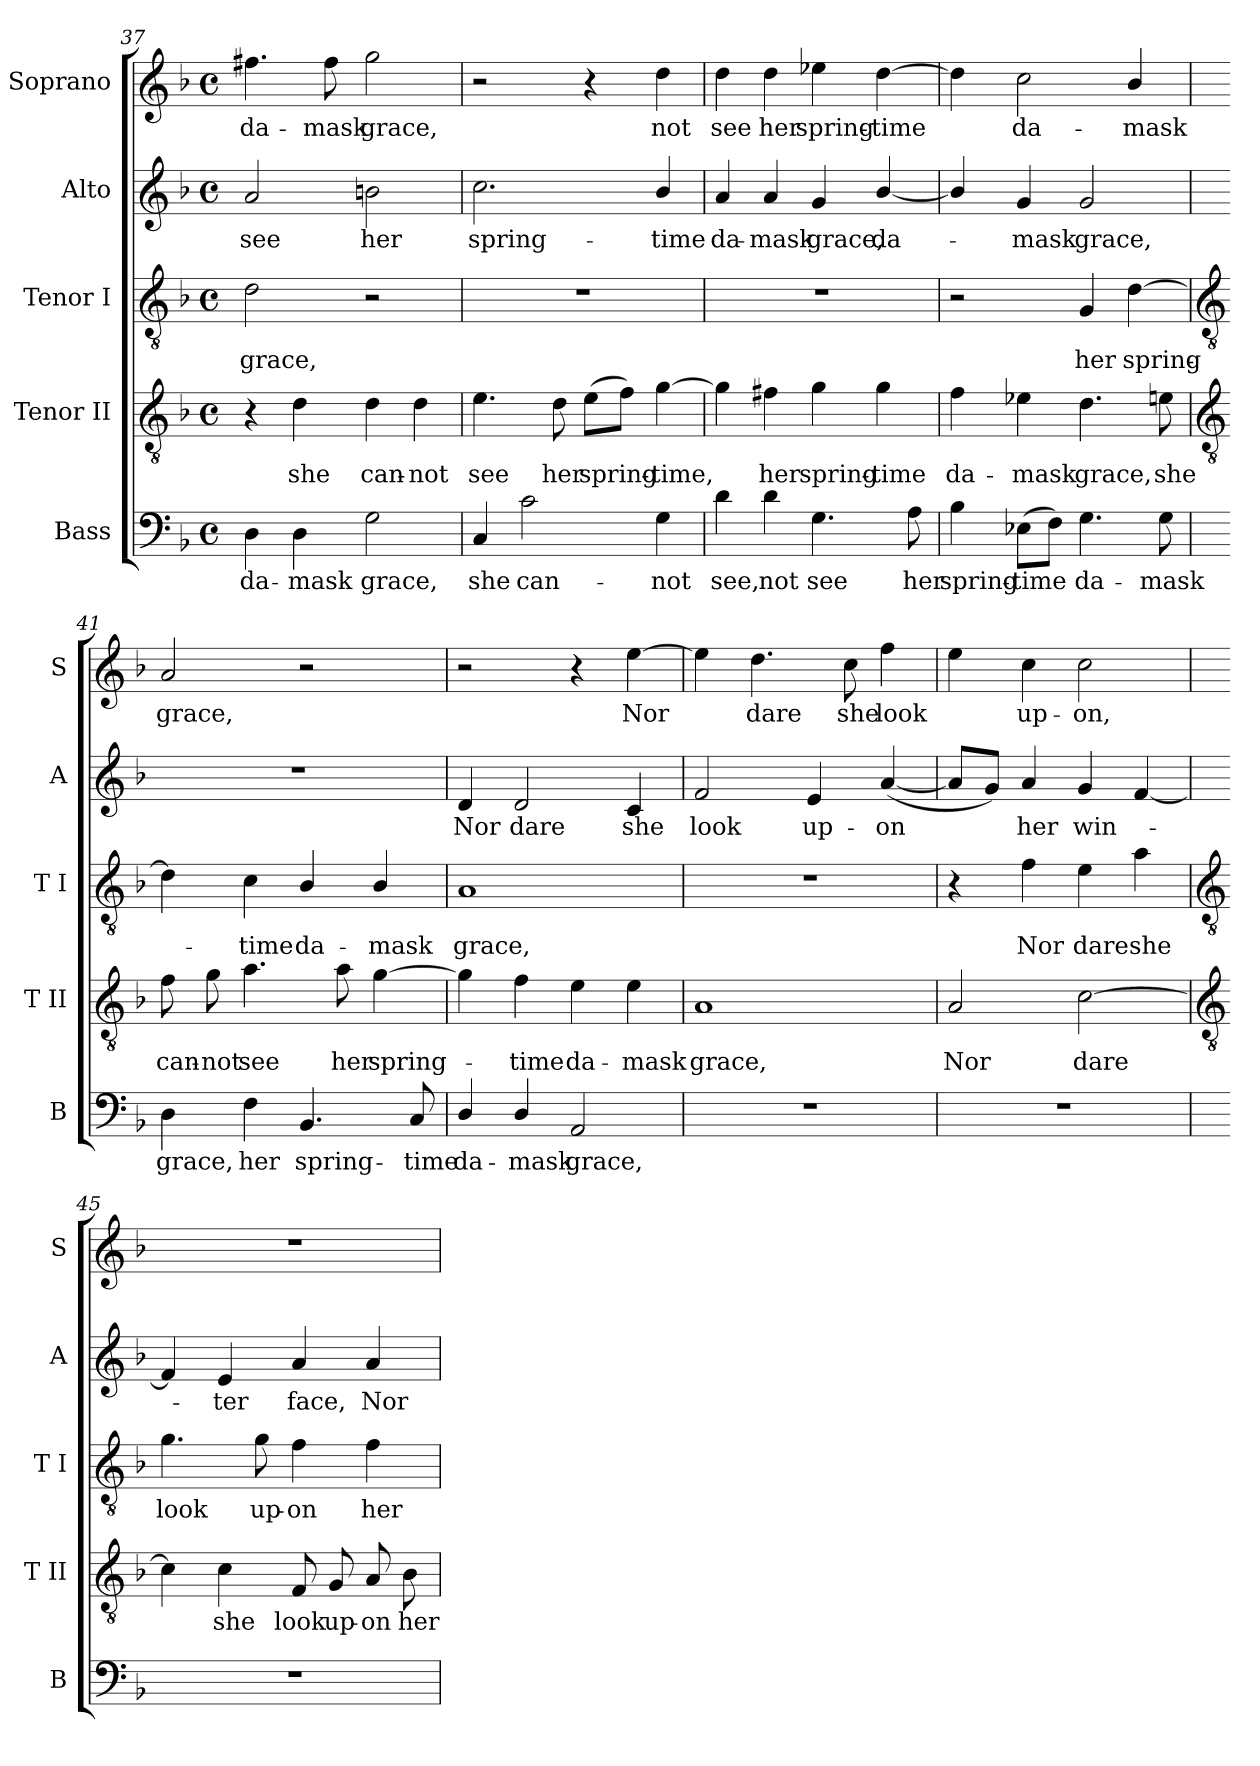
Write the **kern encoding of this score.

**kern	**text	**kern	**text	**kern	**text	**kern	**text	**kern	**text
*part5	*part5	*part4	*part4	*part3	*part3	*part2	*part2	*part1	*part1
*staff5	*staff5	*staff4	*staff4	*staff3	*staff3	*staff2	*staff2	*staff1	*staff1
*I"Bass	*	*I"Tenor II	*	*I"Tenor I	*	*I"Alto	*	*I"Soprano	*
*I'B	*	*I'T II	*	*I'T I	*	*I'A	*	*I'S	*
!!LO:LB:g=z
*clefF4	*	*clefGv2	*	*clefGv2	*	*clefG2	*	*clefG2	*
*k[b-]	*	*k[b-]	*	*k[b-]	*	*k[b-]	*	*k[b-]	*
*F:	*	*F:	*	*F:	*	*F:	*	*F:	*
*M4/4	*	*M4/4	*	*M4/4	*	*M4/4	*	*M4/4	*
*met(c)	*	*met(c)	*	*met(c)	*	*met(c)	*	*met(c)	*
=37	=37	=37	=37	=37	=37	=37	=37	=37	=37
!	!LO:LY:b	!	!	!	!LO:LY:b	!	!LO:LY:b	!	!LO:LY:b
4D	da-	4r	.	2d	grace,	2a	see	4.ff#X	da-
!	!LO:LY:b	!	!LO:LY:b	!	!	!	!	!	!
4D	-mask	4d	she	.	.	.	.	.	.
!	!	!	!	!	!	!	!	!	!LO:LY:b
.	.	.	.	.	.	.	.	8ff#	-mask
!	!LO:LY:b	!	!LO:LY:b	!	!	!	!LO:LY:b	!	!LO:LY:b
2G	grace,	4d	can-	2r	.	2bn	her	2gg	grace,
!	!	!	!LO:LY:b	!	!	!	!	!	!
.	.	4d	-not	.	.	.	.	.	.
=38	=38	=38	=38	=38	=38	=38	=38	=38	=38
!	!LO:LY:b	!	!LO:LY:b	!	!	!	!LO:LY:b	!	!
4C	she	4.e	see	1r	.	2.cc	spring-	2r	.
!	!LO:LY:b	!	!	!	!	!	!	!	!
2c	can-	.	.	.	.	.	.	.	.
!	!	!	!LO:LY:b	!	!	!	!	!	!
.	.	8d	her	.	.	.	.	.	.
!	!	!	!LO:LY:b	!	!	!	!	!	!
.	.	(>8eL	spring-	.	.	.	.	4r	.
.	.	8fJ)	.	.	.	.	.	.	.
!	!LO:LY:b	!	!LO:LY:b	!	!	!	!LO:LY:b	!	!LO:LY:b
4G	-not	[4g	time,	.	.	4b-/	-time	4dd	not
=39	=39	=39	=39	=39	=39	=39	=39	=39	=39
!	!LO:LY:b	!	!	!	!	!	!LO:LY:b	!	!LO:LY:b
4d	see,	4g]	.	1r	.	4a	da-	4dd	see
!	!LO:LY:b	!	!LO:LY:b	!	!	!	!LO:LY:b	!	!LO:LY:b
4d	not	4f#X	her	.	.	4a	-mask	4dd	her
!	!LO:LY:b	!	!LO:LY:b	!	!	!	!LO:LY:b	!	!LO:LY:b
4.G	see	4g	spring-	.	.	4g	grace,	4ee-X	spring-
!	!	!	!LO:LY:b	!	!	!	!LO:LY:b	!	!LO:LY:b
.	.	4g	-time	.	.	[4b-/	da-	[4dd	-time
!	!LO:LY:b	!	!	!	!	!	!	!	!
8A	her	.	.	.	.	.	.	.	.
=40	=40	=40	=40	=40	=40	=40	=40	=40	=40
!	!LO:LY:b	!	!LO:LY:b	!	!	!	!	!	!
4B-	spring-	4f	da-	2r	.	4b-/]	.	4dd]	.
!	!LO:LY:b	!	!LO:LY:b	!	!	!	!LO:LY:b	!	!LO:LY:b
(>8E-XL	-time	4e-X	-mask	.	.	4g	mask	2cc	da-
8FJ)	.	.	.	.	.	.	.	.	.
!	!LO:LY:b	!	!LO:LY:b	!	!LO:LY:b	!	!LO:LY:b	!	!
4.G	da-	4.d	grace,	4G	her	2g	grace,	.	.
!	!	!	!	!	!LO:LY:b	!	!	!	!LO:LY:b
.	.	.	.	[4d	spring-	.	.	4b-/	-mask
!	!LO:LY:b	!	!LO:LY:b	!	!	!	!	!	!
8G	-mask	8en	she	.	.	.	.	.	.
!!LO:LB:g=z
=41	=41	=41	=41	=41	=41	=41	=41	=41	=41
*	*	*clefGv2	*	*clefGv2	*	*	*	*	*
!	!LO:LY:b	!	!LO:LY:b	!	!	!	!	!	!LO:LY:b
4D	grace,	8f	can-	4d]	.	1r	.	2a	grace,
!	!	!	!LO:LY:b	!	!	!	!	!	!
.	.	8g	-not	.	.	.	.	.	.
!	!LO:LY:b	!	!LO:LY:b	!	!LO:LY:b	!	!	!	!
4F	her	4.a	see	4c	time	.	.	.	.
!	!LO:LY:b	!	!	!	!LO:LY:b	!	!	!	!
4.BB-	spring-	.	.	4B-/	da-	.	.	2r	.
!	!	!	!LO:LY:b	!	!	!	!	!	!
.	.	8a	her	.	.	.	.	.	.
!	!	!	!LO:LY:b	!	!LO:LY:b	!	!	!	!
.	.	[4g	spring-	4B-/	-mask	.	.	.	.
!	!LO:LY:b	!	!	!	!	!	!	!	!
8C	-time	.	.	.	.	.	.	.	.
=42	=42	=42	=42	=42	=42	=42	=42	=42	=42
!	!LO:LY:b	!	!	!	!LO:LY:b	!	!LO:LY:b	!	!
4D/	da-	4g]	.	1A	grace,	4d	Nor	2r	.
!	!LO:LY:b	!	!LO:LY:b	!	!	!	!LO:LY:b	!	!
4D/	-mask	4f	time	.	.	2d	dare	.	.
!	!LO:LY:b	!	!LO:LY:b	!	!	!	!	!	!
2AA	grace,	4e	da-	.	.	.	.	4r	.
!	!	!	!LO:LY:b	!	!	!	!LO:LY:b	!	!LO:LY:b
.	.	4e	-mask	.	.	4c	she	[4ee	Nor
=43	=43	=43	=43	=43	=43	=43	=43	=43	=43
!	!	!	!LO:LY:b	!	!	!	!LO:LY:b	!	!
1r	.	1A	grace,	1r	.	2f	look	4ee]	.
!	!	!	!	!	!	!	!	!	!LO:LY:b
.	.	.	.	.	.	.	.	4.dd	dare
!	!	!	!	!	!	!	!LO:LY:b	!	!
.	.	.	.	.	.	4e	up-	.	.
!	!	!	!	!	!	!	!	!	!LO:LY:b
.	.	.	.	.	.	.	.	8cc	she
!	!	!	!	!	!	!	!LO:LY:b	!	!LO:LY:b
.	.	.	.	.	.	(<[4a	-on	4ff	look
=44	=44	=44	=44	=44	=44	=44	=44	=44	=44
!	!	!	!LO:LY:b	!	!	!	!	!	!
1r	.	2A	Nor	4r	.	8aL]	.	4ee	.
.	.	.	.	.	.	8gJ)	.	.	.
!	!	!	!	!	!LO:LY:b	!	!LO:LY:b	!	!LO:LY:b
.	.	.	.	4f	Nor	4a	her	4cc	up-
!	!	!	!LO:LY:b	!	!LO:LY:b	!	!LO:LY:b	!	!LO:LY:b
.	.	[2c	dare	4e	dare	4g	win-	2cc	-on,
!	!	!	!	!	!LO:LY:b	!	!	!	!
.	.	.	.	4a	she	[4f	.	.	.
!!LO:LB:g=z
=45	=45	=45	=45	=45	=45	=45	=45	=45	=45
*	*	*clefGv2	*	*clefGv2	*	*	*	*	*
!	!	!	!	!	!LO:LY:b	!	!	!	!
1r	.	4c]	.	4.g	look	4f]	.	1r	.
!	!	!	!LO:LY:b	!	!	!	!LO:LY:b	!	!
.	.	4c	she	.	.	4e	ter	.	.
!	!	!	!	!	!LO:LY:b	!	!	!	!
.	.	.	.	8g	up-	.	.	.	.
!	!	!	!LO:LY:b	!	!LO:LY:b	!	!LO:LY:b	!	!
.	.	8F	look	4f	-on	4a	face,	.	.
!	!	!	!LO:LY:b	!	!	!	!	!	!
.	.	8G	up-	.	.	.	.	.	.
!	!	!	!LO:LY:b	!	!LO:LY:b	!	!LO:LY:b	!	!
.	.	8A	-on	4f	her	4a	Nor	.	.
!	!	!	!LO:LY:b	!	!	!	!	!	!
.	.	8B-	her	.	.	.	.	.	.
=	=	=	=	=	=	=	=	=	=
*-	*-	*-	*-	*-	*-	*-	*-	*-	*-
